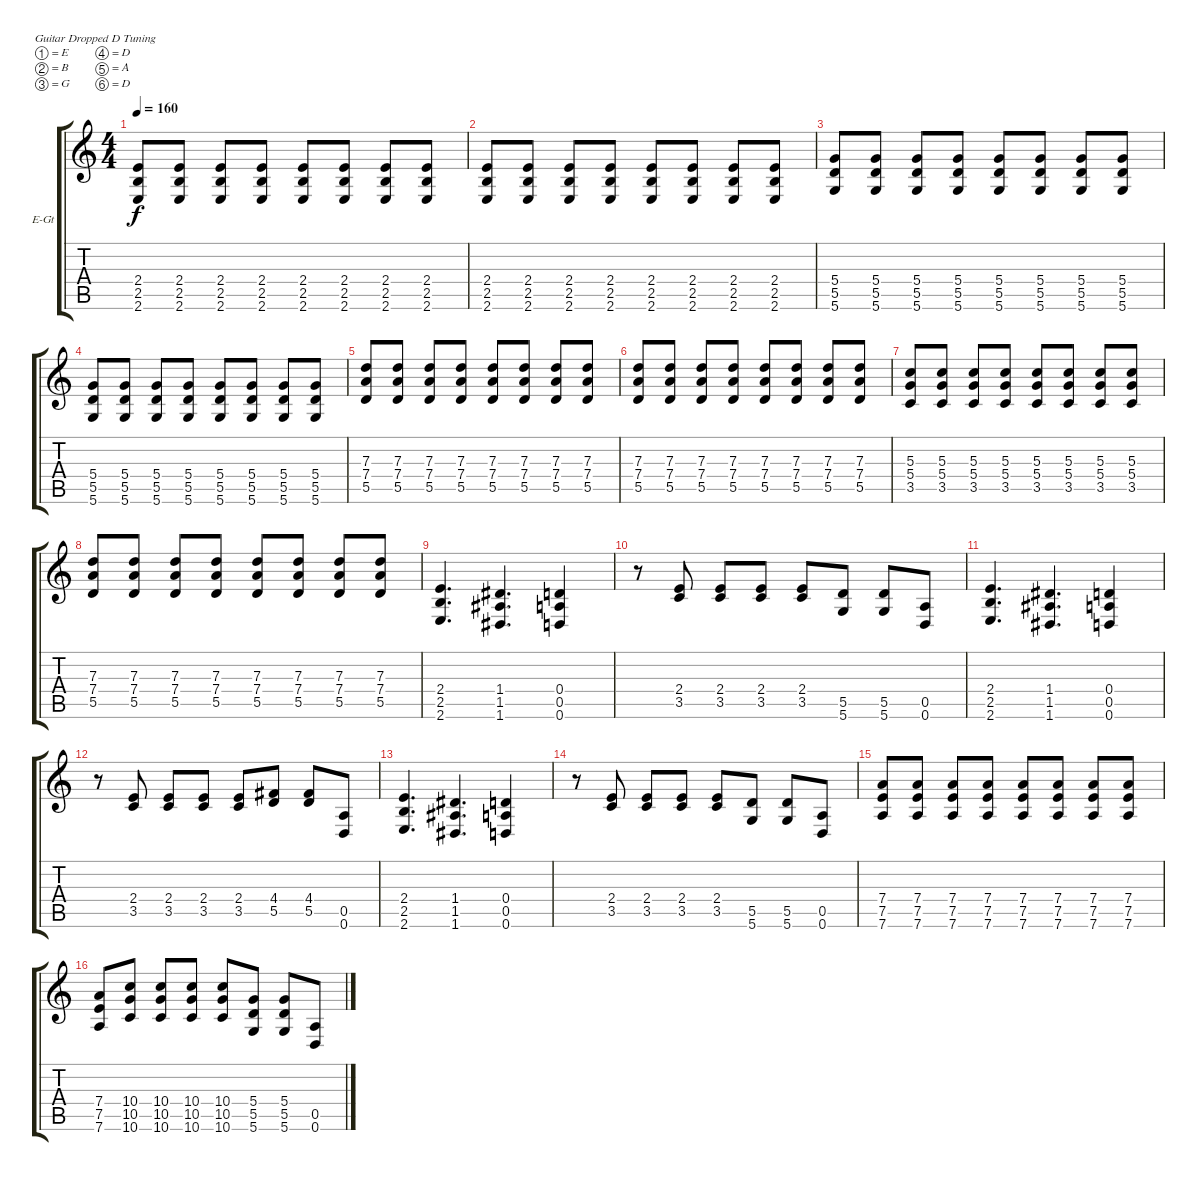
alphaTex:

\bracketExtendMode groupsimilarinstruments
\firstSystemTrackNameOrientation horizontal
\otherSystemsTrackNameOrientation horizontal
\track ("Neil Westfall / Rhythm Guitar" "E-Gt") {instrument distortionguitar}
\staff {score tabs}
\tuning (E4 B3 G3 D3 A2 D2)
\ts (4 4)
\tempo 160
\clef g2
\ks c
(2.4 2.5 2.6).8{dy f} (2.4 2.5 2.6).8 (2.4 2.5 2.6).8 (2.4 2.5 2.6).8 (2.4 2.5 2.6).8 (2.4 2.5 2.6).8 (2.4 2.5 2.6).8 (2.4 2.5 2.6).8 |
(2.4 2.5 2.6).8 (2.4 2.5 2.6).8 (2.4 2.5 2.6).8 (2.4 2.5 2.6).8 (2.4 2.5 2.6).8 (2.4 2.5 2.6).8 (2.4 2.5 2.6).8 (2.4 2.5 2.6).8 |
(5.4 5.5 5.6).8 (5.4 5.5 5.6).8 (5.4 5.5 5.6).8 (5.4 5.5 5.6).8 (5.4 5.5 5.6).8 (5.4 5.5 5.6).8 (5.4 5.5 5.6).8 (5.4 5.5 5.6).8 |
(5.4 5.5 5.6).8 (5.4 5.5 5.6).8 (5.4 5.5 5.6).8 (5.4 5.5 5.6).8 (5.4 5.5 5.6).8 (5.4 5.5 5.6).8 (5.4 5.5 5.6).8 (5.4 5.5 5.6).8 |
(7.3 7.4 5.5).8 (7.3 7.4 5.5).8 (7.3 7.4 5.5).8 (7.3 7.4 5.5).8 (7.3 7.4 5.5).8 (7.3 7.4 5.5).8 (7.3 7.4 5.5).8 (7.3 7.4 5.5).8 |
(7.3 7.4 5.5).8 (7.3 7.4 5.5).8 (7.3 7.4 5.5).8 (7.3 7.4 5.5).8 (7.3 7.4 5.5).8 (7.3 7.4 5.5).8 (7.3 7.4 5.5).8 (7.3 7.4 5.5).8 |
(5.3 5.4 3.5).8 (5.3 5.4 3.5).8 (5.3 5.4 3.5).8 (5.3 5.4 3.5).8 (5.3 5.4 3.5).8 (5.3 5.4 3.5).8 (5.3 5.4 3.5).8 (5.3 5.4 3.5).8 |
(7.3 7.4 5.5).8 (7.3 7.4 5.5).8 (7.3 7.4 5.5).8 (7.3 7.4 5.5).8 (7.3 7.4 5.5).8 (7.3 7.4 5.5).8 (7.3 7.4 5.5).8 (7.3 7.4 5.5).8 |
(2.4 2.5 2.6).4{d} (1.4 1.5 1.6).4{d} (0.4 0.5 0.6).4 |
r.8 (2.4 3.5).8 (2.4 3.5).8 (2.4 3.5).8 (2.4 3.5).8 (5.5 5.6).8 (5.5 5.6).8 (0.5 0.6).8 |
(2.4 2.5 2.6).4{d} (1.4 1.5 1.6).4{d} (0.4 0.5 0.6).4 |
r.8 (2.4 3.5).8 (2.4 3.5).8 (2.4 3.5).8 (2.4 3.5).8 (4.4 5.5).8 (4.4 5.5).8 (0.5 0.6).8 |
(2.4 2.5 2.6).4{d} (1.4 1.5 1.6).4{d} (0.4 0.5 0.6).4 |
r.8 (2.4 3.5).8 (2.4 3.5).8 (2.4 3.5).8 (2.4 3.5).8 (5.5 5.6).8 (5.5 5.6).8 (0.5 0.6).8 |
(7.4 7.5 7.6).8 (7.4 7.5 7.6).8 (7.4 7.5 7.6).8 (7.4 7.5 7.6).8 (7.4 7.5 7.6).8 (7.4 7.5 7.6).8 (7.4 7.5 7.6).8 (7.4 7.5 7.6).8 |
(7.4 7.5 7.6).8 (10.4 10.5 10.6).8 (10.4 10.5 10.6).8 (10.4 10.5 10.6).8 (10.4 10.5 10.6).8 (5.4 5.5 5.6).8 (5.4 5.5 5.6).8 (0.5 0.6).8
